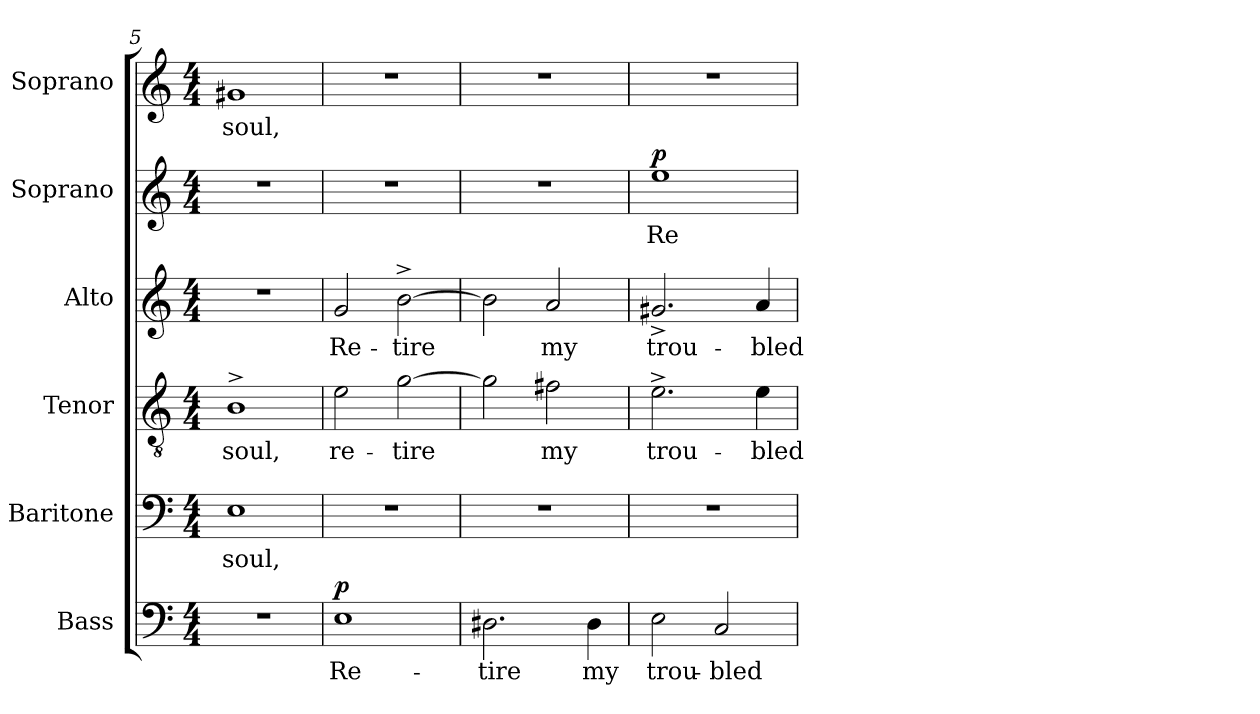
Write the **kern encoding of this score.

**kern	**text	**dynam	**kern	**text	**kern	**text	**kern	**text	**kern	**text	**dynam	**kern	**text
*part6	*part6	*part6	*part5	*part5	*part4	*part4	*part3	*part3	*part2	*part2	*part2	*part1	*part1
*staff6	*staff6	*staff6	*staff5	*staff5	*staff4	*staff4	*staff3	*staff3	*staff2	*staff2	*staff2	*staff1	*staff1
*I"Bass	*	*	*I"Baritone	*	*I"Tenor	*	*I"Alto	*	*I"Soprano	*	*	*I"Soprano	*
*I'B.	*	*	*I'Bar.	*	*I'T.	*	*I'A.	*	*I'S.	*	*	*I'S.	*
*clefF4	*	*	*clefF4	*	*clefGv2	*	*clefG2	*	*clefG2	*	*	*clefG2	*
*	*	*	*	*	*ITrd7c12	*	*	*	*	*	*	*	*
*k[]	*	*	*k[]	*	*k[]	*	*k[]	*	*k[]	*	*	*k[]	*
*C:	*	*	*C:	*	*C:	*	*C:	*	*C:	*	*	*C:	*
*M4/4	*	*	*M4/4	*	*M4/4	*	*M4/4	*	*M4/4	*	*	*M4/4	*
=5	=5	=5	=5	=5	=5	=5	=5	=5	=5	=5	=5	=5	=5
!	!	!	!	!LO:LY:b:color=#000000	!	!	!	!	!	!	!	!	!
!	!	!	!	!	!	!LO:LY:b:color=#000000	!	!	!	!	!	!	!
!	!	!	!	!	!	!	!	!	!	!	!	!	!LO:LY:b:color=#000000
1r	.	.	1Ei	soul,	1BB^i	soul,	1r	.	1r	.	.	1g#Xi	soul,
=6	=6	=6	=6	=6	=6	=6	=6	=6	=6	=6	=6	=6	=6
!	!LO:LY:b:color=#000000	!	!	!	!	!	!	!	!	!	!	!	!
!	!	!	!	!	!	!LO:LY:b:color=#000000	!	!	!	!	!	!	!
!	!	!	!	!	!	!	!	!LO:LY:b:color=#000000	!	!	!	!	!
1Ei	Re-	p	1r	.	2Ei\	re-	2gi/	Re-	1r	.	.	1r	.
!	!	!	!	!	!	!LO:LY:b:color=#000000	!	!	!	!	!	!	!
!	!	!	!	!	!	!	!	!LO:LY:b:color=#000000	!	!	!	!	!
.	.	.	.	.	[2Gi\	-tire	[2b^i\	-tire	.	.	.	.	.
=7	=7	=7	=7	=7	=7	=7	=7	=7	=7	=7	=7	=7	=7
!	!LO:LY:b:color=#000000	!	!	!	!	!	!	!	!	!	!	!	!
2.D#Xi\	-tire	.	1r	.	2Gi\]	.	2bi\]	.	1r	.	.	1r	.
!	!	!	!	!	!	!LO:LY:b:color=#000000	!	!	!	!	!	!	!
!	!	!	!	!	!	!	!	!LO:LY:b:color=#000000	!	!	!	!	!
.	.	.	.	.	2F#Xi\	my	2ai/	my	.	.	.	.	.
!	!LO:LY:b:color=#000000	!	!	!	!	!	!	!	!	!	!	!	!
4D#i\	my	.	.	.	.	.	.	.	.	.	.	.	.
=8	=8	=8	=8	=8	=8	=8	=8	=8	=8	=8	=8	=8	=8
!	!LO:LY:b:color=#000000	!	!	!	!	!	!	!	!	!	!	!	!
!	!	!	!	!	!	!LO:LY:b:color=#000000	!	!	!	!	!	!	!
!	!	!	!	!	!	!	!	!LO:LY:b:color=#000000	!	!	!	!	!
!	!	!	!	!	!	!	!	!	!	!LO:LY:b:color=#000000	!	!	!
2Ei\	trou-	.	1r	.	2.E^i\	trou-	2.g#X^i/	trou-	1eei	Re-	p	1r	.
!	!LO:LY:b:color=#000000	!	!	!	!	!	!	!	!	!	!	!	!
2Ci/	-bled	.	.	.	.	.	.	.	.	.	.	.	.
!	!	!	!	!	!	!LO:LY:b:color=#000000	!	!	!	!	!	!	!
!	!	!	!	!	!	!	!	!LO:LY:b:color=#000000	!	!	!	!	!
.	.	.	.	.	4Ei\	-bled	4ai/	-bled	.	.	.	.	.
=	=	=	=	=	=	=	=	=	=	=	=	=	=
*-	*-	*-	*-	*-	*-	*-	*-	*-	*-	*-	*-	*-	*-
